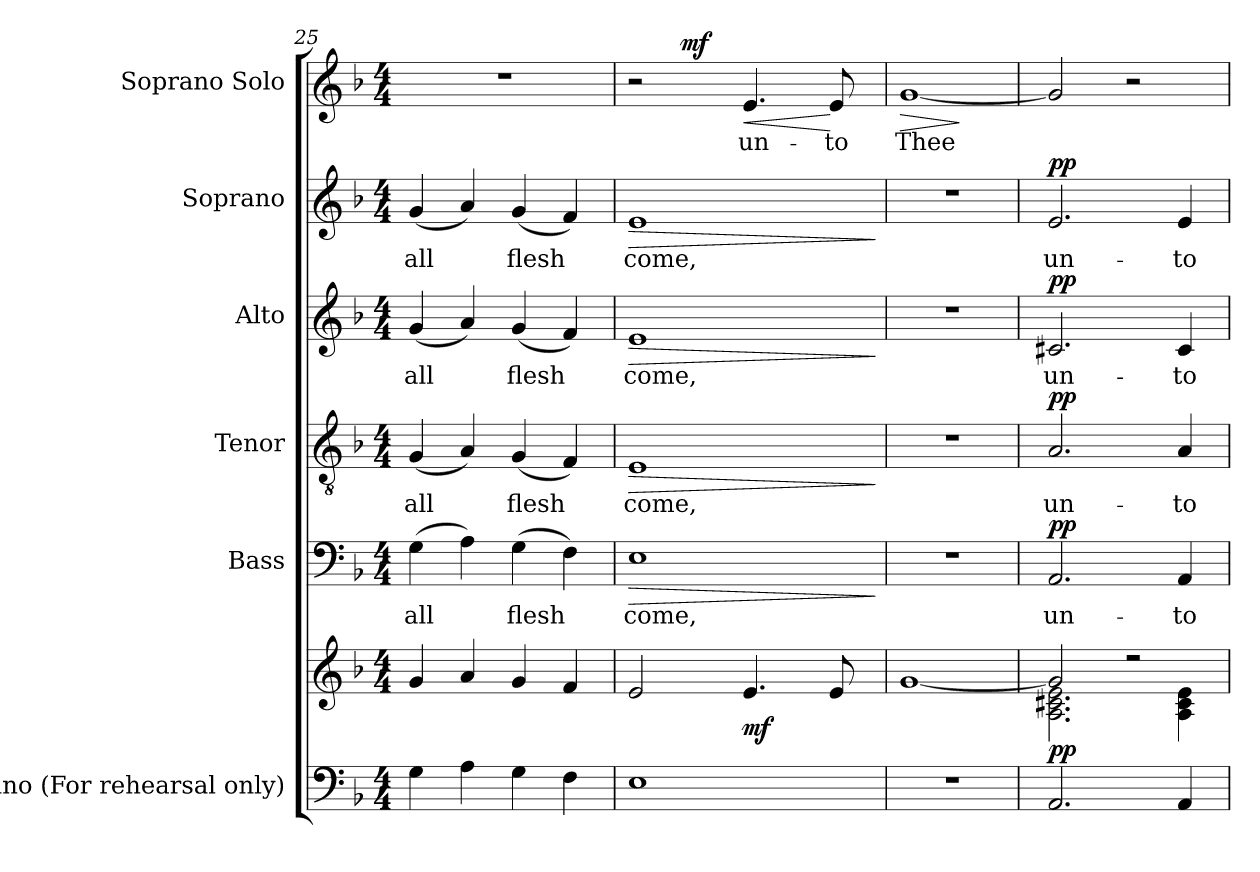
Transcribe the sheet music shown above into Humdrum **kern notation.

**kern	**kern	**dynam	**kern	**text	**dynam	**kern	**text	**dynam	**kern	**text	**dynam	**kern	**text	**dynam	**kern	**text	**dynam
*part6	*part6	*part6	*part5	*part5	*part5	*part4	*part4	*part4	*part3	*part3	*part3	*part2	*part2	*part2	*part1	*part1	*part1
*staff7	*staff6	*staff6/7	*staff5	*staff5	*staff5	*staff4	*staff4	*staff4	*staff3	*staff3	*staff3	*staff2	*staff2	*staff2	*staff1	*staff1	*staff1
*I"Piano (For rehearsal only)	*	*	*I"Bass	*	*	*I"Tenor	*	*	*I"Alto	*	*	*I"Soprano	*	*	*I"Soprano Solo	*	*
*I'Pno.	*	*	*I'B.	*	*	*I'T.	*	*	*I'A.	*	*	*I'S.	*	*	*I'S. Solo	*	*
*clefF4	*clefG2	*	*clefF4	*	*	*clefGv2	*	*	*clefG2	*	*	*clefG2	*	*	*clefG2	*	*
*	*	*	*	*	*	*ITrd7c12	*	*	*	*	*	*	*	*	*	*	*
*k[b-]	*k[b-]	*	*k[b-]	*	*	*k[b-]	*	*	*k[b-]	*	*	*k[b-]	*	*	*k[b-]	*	*
*F:	*F:	*	*F:	*	*	*F:	*	*	*F:	*	*	*F:	*	*	*F:	*	*
*M4/4	*M4/4	*	*M4/4	*	*	*M4/4	*	*	*M4/4	*	*	*M4/4	*	*	*M4/4	*	*
=25	=25	=25	=25	=25	=25	=25	=25	=25	=25	=25	=25	=25	=25	=25	=25	=25	=25
!	!	!	!	!LO:LY:b:color=#000000	!	!	!	!	!	!	!	!	!	!	!	!	!
!	!	!	!	!	!	!	!LO:LY:b:color=#000000	!	!	!	!	!	!	!	!	!	!
!	!	!	!	!	!	!	!	!	!	!LO:LY:b:color=#000000	!	!	!	!	!	!	!
!	!	!	!	!	!	!	!	!	!	!	!	!	!LO:LY:b:color=#000000	!	!	!	!
4Gi\	4gi/	.	(4Gi\	all	.	(4GGi/	all	.	(4gi/	all	.	(4gi/	all	.	1r	.	.
4Ai\	4ai/	.	4Ai\)	.	.	4AAi/)	.	.	4ai/)	.	.	4ai/)	.	.	.	.	.
!	!	!	!	!LO:LY:b:color=#000000	!	!	!	!	!	!	!	!	!	!	!	!	!
!	!	!	!	!	!	!	!LO:LY:b:color=#000000	!	!	!	!	!	!	!	!	!	!
!	!	!	!	!	!	!	!	!	!	!LO:LY:b:color=#000000	!	!	!	!	!	!	!
!	!	!	!	!	!	!	!	!	!	!	!	!	!LO:LY:b:color=#000000	!	!	!	!
4Gi\	4gi/	.	(4Gi\	flesh	.	(4GGi/	flesh	.	(4gi/	flesh	.	(4gi/	flesh	.	.	.	.
4Fi\	4fi/	.	4Fi\)	.	.	4FFi/)	.	.	4fi/)	.	.	4fi/)	.	.	.	.	.
=26	=26	=26	=26	=26	=26	=26	=26	=26	=26	=26	=26	=26	=26	=26	=26	=26	=26
!	!	!	!	!LO:LY:b:color=#000000	!LO:HP:b	!	!	!	!	!	!	!	!	!	!	!	!
!	!	!	!	!	!	!	!LO:LY:b:color=#000000	!LO:HP:b	!	!	!	!	!	!	!	!	!
!	!	!	!	!	!	!	!	!	!	!LO:LY:b:color=#000000	!LO:HP:b	!	!	!	!	!	!
!	!	!	!	!	!	!	!	!	!	!	!	!	!LO:LY:b:color=#000000	!LO:HP:b	!	!	!
*	*	*	*	*	*	*	*	*	*	*	*	*	*	*	*^	*	*
1Ei	2ei/	.	1Ei	come,	>	1EEi	come,	>	1ei	come,	>	1ei	come,	>	2r	8ryy	.	.
.	.	.	.	.	.	.	.	.	.	.	.	.	.	.	.	32ryy	.	.
.	.	.	.	.	.	.	.	.	.	.	.	.	.	.	.	256ryy	.	.
.	.	.	.	.	.	.	.	.	.	.	.	.	.	.	.	1024ryy	.	.
.	.	.	.	.	.	.	.	.	.	.	.	.	.	.	.	2ryy	.	mf
!	!	!	!	!	!	!	!	!	!	!	!	!	!	!	!	!	!LO:LY:b:color=#000000	!LO:HP:b
.	4.ei/	mf	.	.	.	.	.	.	.	.	.	.	.	.	4.ei/	.	un-	<
.	.	.	.	.	.	.	.	.	.	.	.	.	.	.	.	4ryy	.	.
!	!	!	!	!	!	!	!	!	!	!	!	!	!	!	!	!	!LO:LY:b:color=#000000	!
.	8ei/	.	.	.	.	.	.	.	.	.	.	.	.	.	8ei/	.	-to	[
.	.	.	.	.	.	.	.	.	.	.	.	.	.	.	.	16ryy	.	.
.	.	.	.	.	.	.	.	.	.	.	.	.	.	.	.	64ryy	.	.
.	.	.	.	.	.	.	.	.	.	.	.	.	.	.	.	128ryy	.	.
.	.	.	.	.	.	.	.	.	.	.	.	.	.	.	.	512.ryy	.	.
.	.	.	.	.	]	.	.	]	.	.	]	.	.	]	.	.	.	.
*	*	*	*	*	*	*	*	*	*	*	*	*	*	*	*v	*v	*	*
=27	=27	=27	=27	=27	=27	=27	=27	=27	=27	=27	=27	=27	=27	=27	=27	=27	=27
*	*	*	*	*	*	*	*	*	*	*	*	*	*	*	*^	*	*
!	!	!	!	!	!	!	!	!	!	!	!	!	!	!	!	!	!LO:LY:b:color=#000000	!LO:HP:b
*	*	*	*	*	*	*	*	*	*	*	*	*	*	*	*v	*v	*	*
1r	[>1gi	.	1r	.	.	1r	.	.	1r	.	.	1r	.	.	[<1gi	Thee	>
.	.	.	.	.	.	.	.	.	.	.	.	.	.	.	.	.	]
=28	=28	=28	=28	=28	=28	=28	=28	=28	=28	=28	=28	=28	=28	=28	=28	=28	=28
*	*^	*	*	*	*	*	*	*	*	*	*	*	*	*	*	*	*
!	!	!	!	!	!LO:LY:b:color=#000000	!	!	!	!	!	!	!	!	!	!	!	!	!
!	!	!	!	!	!	!	!	!LO:LY:b:color=#000000	!	!	!	!	!	!	!	!	!	!
!	!	!	!	!	!	!	!	!	!	!	!LO:LY:b:color=#000000	!	!	!	!	!	!	!
!	!	!	!	!	!	!	!	!	!	!	!	!	!	!LO:LY:b:color=#000000	!	!	!	!
2.AAi/	2gi/]	2.Ai\ 2.c#Xi 2.ei	pp	2.AAi/	un-	pp	2.AAi/	un-	pp	2.c#Xi/	un-	pp	2.ei/	un-	pp	2gi/]	.	.
.	2r	.	.	.	.	.	.	.	.	.	.	.	.	.	.	2r	.	.
!	!	!	!	!	!LO:LY:b:color=#000000	!	!	!	!	!	!	!	!	!	!	!	!	!
!	!	!	!	!	!	!	!	!LO:LY:b:color=#000000	!	!	!	!	!	!	!	!	!	!
!	!	!	!	!	!	!	!	!	!	!	!LO:LY:b:color=#000000	!	!	!	!	!	!	!
!	!	!	!	!	!	!	!	!	!	!	!	!	!	!LO:LY:b:color=#000000	!	!	!	!
4AAi/	.	4Ai\ 4c#i 4ei	.	4AAi/	-to	.	4AAi/	-to	.	4c#i/	-to	.	4ei/	-to	.	.	.	.
*	*v	*v	*	*	*	*	*	*	*	*	*	*	*	*	*	*	*	*
=	=	=	=	=	=	=	=	=	=	=	=	=	=	=	=	=	=
*-	*-	*-	*-	*-	*-	*-	*-	*-	*-	*-	*-	*-	*-	*-	*-	*-	*-
